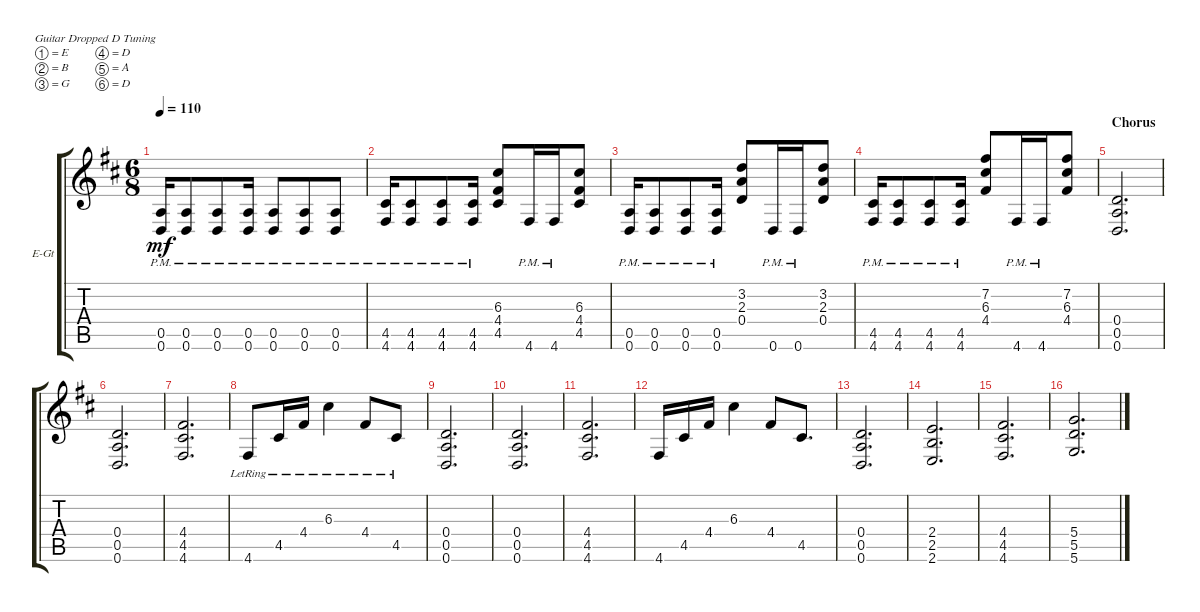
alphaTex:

\defaultSystemsLayout 4
\bracketExtendMode groupsimilarinstruments
\firstSystemTrackNameOrientation horizontal
\otherSystemsTrackNameOrientation horizontal
\track ("Electric Guitar" "E-Gt") {instrument overdrivenguitar}
\staff {score tabs}
\tuning (E4 B3 G3 D3 A2 D2)
\ts (6 8)
\tempo 110
\clef g2
\ks d
(0.6{pm} 0.5{pm}).16{dy mf} (0.6{pm} 0.5{pm}).8 (0.6{pm} 0.5{pm}).8 (0.6{pm} 0.5{pm}).16 (0.6{pm} 0.5{pm}).8 (0.5{pm} 0.6{pm}).8 (0.5{pm} 0.6{pm}).8 |
(4.6{pm} 4.5{pm}).16 (4.6{pm} 4.5{pm}).8 (4.6{pm} 4.5{pm}).8 (4.6{pm} 4.5{pm}).16 (4.5 4.4 6.3).8 4.6{pm}.16 4.6{pm}.16 (4.5 4.4 6.3).8 |
(0.6{pm} 0.5{pm}).16 (0.6{pm} 0.5{pm}).8 (0.6{pm} 0.5{pm}).8 (0.6{pm} 0.5{pm}).16 (0.4 2.3 3.2).8 0.6{pm}.16 0.6{pm}.16 (0.4 2.3 3.2).8 |
(4.6{pm} 4.5{pm}).16 (4.6{pm} 4.5{pm}).8 (4.6{pm} 4.5{pm}).8 (4.6{pm} 4.5{pm}).16 (4.4 6.3 7.2).8 4.6{pm}.16 4.6{pm}.16 (4.4 6.3 7.2).8 |
\section ("" "Chorus")
(0.6 0.5 0.4).2{d} |
(0.6 0.5 0.4).2{d} |
(4.6 4.5 4.4).2{d} |
4.6{lr}.8 4.5{lr}.16 4.4{lr}.16 6.3{lr}.4 4.4{lr}.8 4.5{lr}.8 |
(0.6 0.5 0.4).2{d} |
(0.6 0.5 0.4).2{d} |
(4.6 4.5 4.4).2{d} |
4.6.16 4.5.16 4.4.16 6.3.4 4.4.8 4.5.8{d} |
(0.6 0.5 0.4).2{d} |
(2.6 2.5 2.4).2{d} |
(4.6 4.4 4.5).2{d} |
(5.6 5.5 5.4).2{d}
